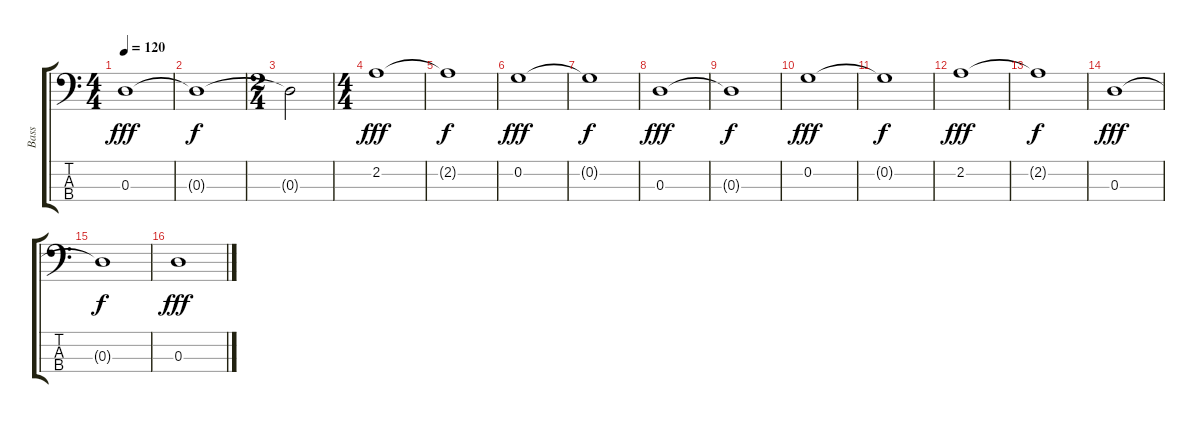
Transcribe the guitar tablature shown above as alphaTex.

\track ("Bass" "Bass") {instrument synthbass1}
\staff {score tabs}
\tuning (C-1 G2 D2 A1) {hide}
\ts (4 4)
\tempo 120
\clef f4
\ks c
0.3.1{dy fff} |
0.3{t}.1{dy f} |
\ts (2 4)
0.3{t}.2 |
\ts (4 4)
2.2.1{dy fff} |
2.2{t}.1{dy f} |
0.2.1{dy fff} |
0.2{t}.1{dy f} |
0.3.1{dy fff} |
0.3{t}.1{dy f} |
0.2.1{dy fff} |
0.2{t}.1{dy f} |
2.2.1{dy fff} |
2.2{t}.1{dy f} |
0.3.1{dy fff} |
0.3{t}.1{dy f} |
0.3.1{dy fff}
